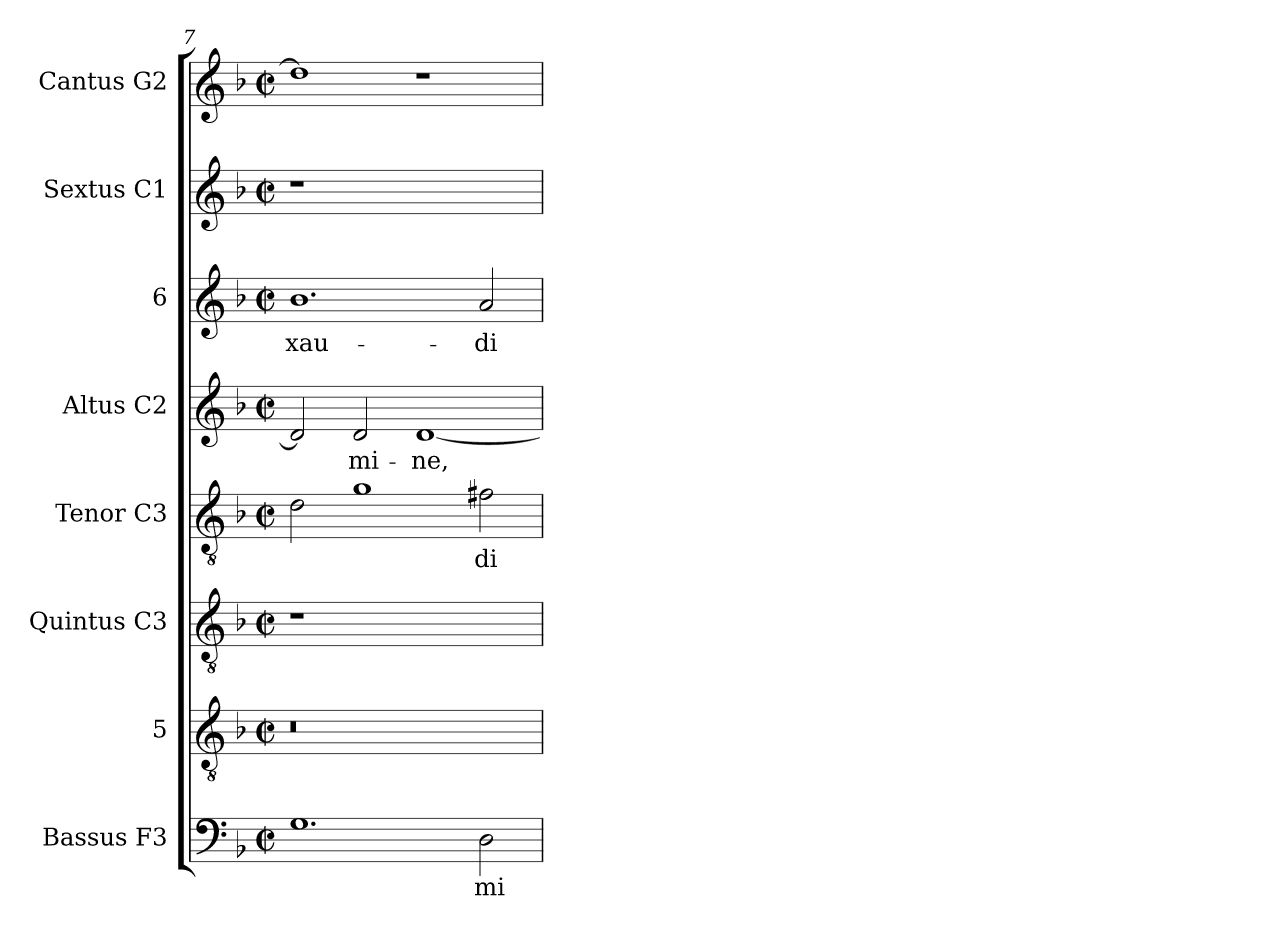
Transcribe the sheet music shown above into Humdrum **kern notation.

**kern	**text	**kern	**kern	**kern	**text	**kern	**text	**kern	**text	**kern	**kern	**text
*part8	*part8	*part7	*part6	*part5	*part5	*part4	*part4	*part3	*part3	*part2	*part1	*part1
*staff8	*staff8	*staff7	*staff6	*staff5	*staff5	*staff4	*staff4	*staff3	*staff3	*staff2	*staff1	*staff1
*I"Bassus  F3	*	*I"5	*I"Quintus  C3	*I"Tenor  C3	*	*I"Altus  C2	*	*I"6	*	*I"Sextus  C1	*I"Cantus  G2	*
*I'B	*	*	*	*I'T	*	*I'A	*	*	*	*	*I'C	*
*clefF4	*	*clefGv2	*clefGv2	*clefGv2	*	*clefG2	*	*clefG2	*	*clefG2	*clefG2	*
*k[b-]	*	*k[b-]	*k[b-]	*k[b-]	*	*k[b-]	*	*k[b-]	*	*k[b-]	*k[b-]	*
*F:	*	*F:	*F:	*F:	*	*F:	*	*F:	*	*F:	*F:	*
*M2/2	*	*M2/2	*M2/2	*M2/2	*	*M2/2	*	*M2/2	*	*M2/2	*M2/2	*
*met(c|)	*	*met(c|)	*met(c|)	*met(c|)	*	*met(c|)	*	*met(c|)	*	*met(c|)	*met(c|)	*
=7	=7	=7	=7	=7	=7	=7	=7	=7	=7	=7	=7	=7
!	!LO:LY:b:rj	!	!	!	!LO:LY:b:rj	!	!LO:LY:b:rj	!	!LO:LY:b:rj	!	!	!LO:LY:b:cj
1.G	--	0r	1r	2d\	--	2d/]	--	1.b-	-xau-	1r	1dd]	.
!	!	!	!	!	!LO:LY:b:rj	!	!LO:LY:b:rj	!	!	!	!	!
.	.	.	.	1g	--	2d/	-mi-	.	.	.	.	.
!	!	!	!	!	!	!	!LO:LY:b:rj	!	!	!	!	!
.	.	.	1ryy	.	.	[<1d	-ne,	.	.	1ryy	1r	.
!	!LO:LY:b:rj	!	!	!	!LO:LY:b:rj	!	!	!	!LO:LY:b:rj	!	!	!
2D\	-mi-	.	.	2f#X\	-di	.	.	2a/	-di	.	.	.
=	=	=	=	=	=	=	=	=	=	=	=	=
*-	*-	*-	*-	*-	*-	*-	*-	*-	*-	*-	*-	*-
